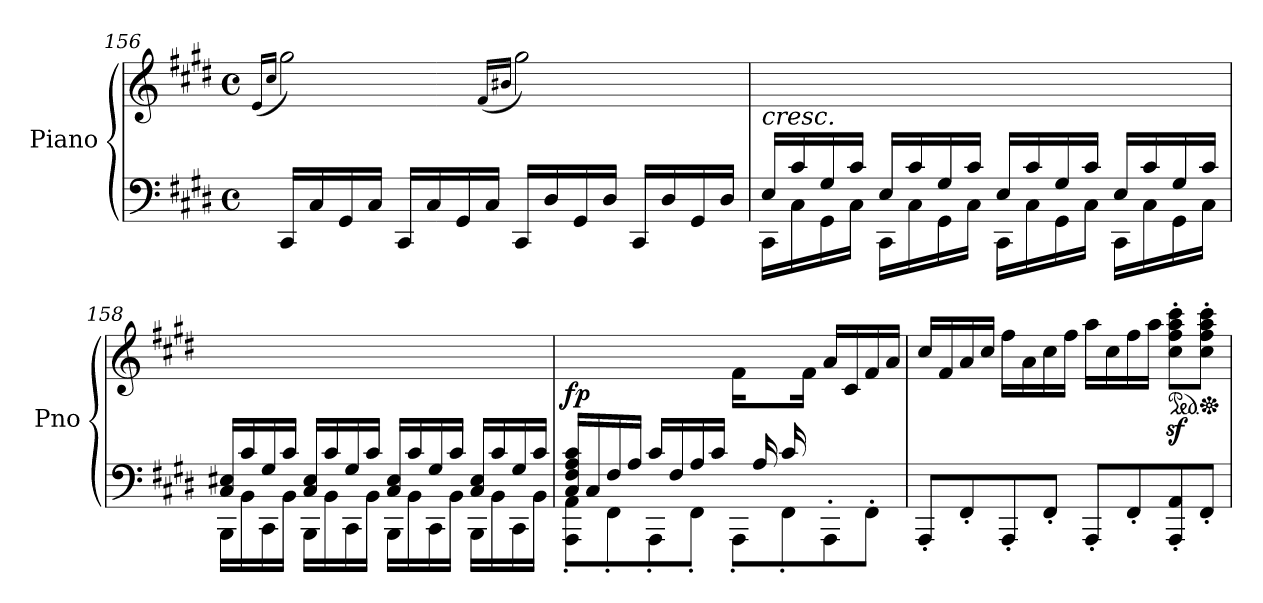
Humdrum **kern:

**kern	**kern	**dynam
*part1	*part1	*part1
*staff2	*staff1	*staff1/2
*I"Piano	*	*
*I'Pno	*	*
!!LO:PB:g=z
*clefF4	*clefG2	*
*k[f#c#g#d#]	*k[f#c#g#d#]	*
*M4/4	*M4/4	*
*met(c)	*met(c)	*
=156	=156	=156
.	(16qe/LL	.
.	16qcc#/JJ	.
16CC#/LL	2gg#\)	.
16C#/	.	.
16GG#/	.	.
16C#/JJ	.	.
16CC#/LL	.	.
16C#/	.	.
16GG#/	.	.
16C#/JJ	.	.
.	(16qf#/LL	.
.	16qb#X/JJ	.
16CC#/LL	2gg#\)	.
16D#/	.	.
16GG#/	.	.
16D#/JJ	.	.
16CC#/LL	.	.
16D#/	.	.
16GG#/	.	.
16D#/JJ	.	.
=157	=157	=157
*^	*	*
!	!	!LO:TX:b:i:t=cresc.	!
16E/LL	16CC#\LL	1ryy	.
16c#/	16C#\	.	.
16G#/	16GG#\	.	.
16c#/JJ	16C#\JJ	.	.
16E/LL	16CC#\LL	.	.
16c#/	16C#\	.	.
16G#/	16GG#\	.	.
16c#/JJ	16C#\JJ	.	.
16E/LL	16CC#\LL	.	.
16c#/	16C#\	.	.
16G#/	16GG#\	.	.
16c#/JJ	16C#\JJ	.	.
16E/LL	16CC#\LL	.	.
16c#/	16C#\	.	.
16G#/	16GG#\	.	.
16c#/JJ	16C#\JJ	.	.
=158	=158	=158	=158
16C#/ 16E#X/LL	16BBB\LL	1ryy	.
16c#/	16BB\	.	.
16G#/	16CC#\	.	.
16c#/JJ	16BB\JJ	.	.
16C#/ 16E#/LL	16BBB\LL	.	.
16c#/	16BB\	.	.
16G#/	16CC#\	.	.
16c#/JJ	16BB\JJ	.	.
16C#/ 16E#/LL	16BBB\LL	.	.
16c#/	16BB\	.	.
16G#/	16CC#\	.	.
16c#/JJ	16BB\JJ	.	.
16C#/ 16E#/LL	16BBB\LL	.	.
16c#/	16BB\	.	.
16G#/	16CC#\	.	.
16c#/JJ	16BB\JJ	.	.
!!LO:LB:g=z
=159	=159	=159	=159
!	!	!	!LO:DY:b
16C#/ 16F#/ 16A/ 16c#/LL	8AAA\' 8AA\'L	2ryy	fp
16C#/	.	.	.
16F#/	8FF#'\	.	.
16A/JJ	.	.	.
16c#/LL	8AAA'\	.	.
16F#/	.	.	.
16A/	8FF#'\J	.	.
16c#/JJ	.	.	.
16ryy	8AAA'\L	16f#\LL	.
16A/	.	8ryy	.
16c#/	8FF#'\	.	.
4ryy	.	16f#\JJ	.
.	8AAA'\	16a/LL	.
.	.	16c#/	.
.	8FF#'\J	16f#/	.
16ryy	.	16a/JJ	.
*v	*v	*	*
=160	=160	=160
8AAA'/L	16cc#/LL	.
.	16f#/	.
8FF#'/	16a/	.
.	16cc#/JJ	.
8AAA'/	16ff#\LL	.
.	16a\	.
8FF#'/J	16cc#\	.
.	16ff#\JJ	.
8AAA'/L	16aa\LL	.
.	16cc#\	.
8FF#'/	16ff#\	.
.	16aa\JJ	.
*	*ped	*
8AAA/' 8AA/'	8cc#\z<' 8ff#\z<' 8aa\z<' 8ccc#\z<'L	.
*	*Xped	*
8FF#'/J	8cc#\' 8ff#\' 8aa\' 8ccc#\'J	.
=	=	=
*-	*-	*-
